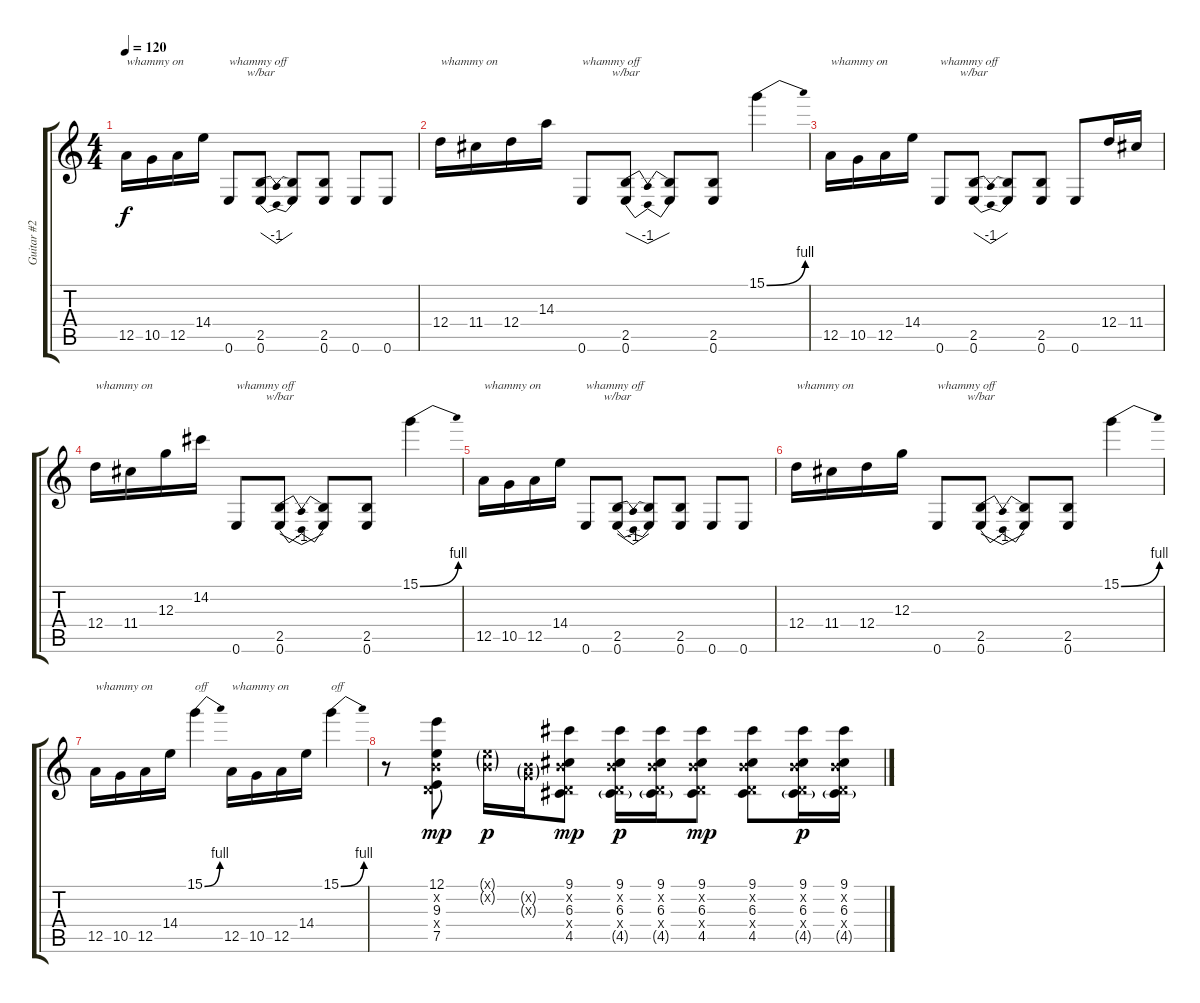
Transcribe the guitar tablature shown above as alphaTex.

\track ("Guitar #2" "Guitar #2") {instrument distortionguitar}
\staff {score tabs}
\tuning (E4 B3 G3 D3 A2 E2) {hide}
\ts (4 4)
\tempo 120
\clef g2
\ks c
12.5.16{txt "whammy on" dy f} 10.5.16 12.5.16 14.4.16 0.6.8{txt "whammy off"} (2.5 0.6).8{tbe (dip default 0 0 30 -4 60 0)} (2.5{t} 0.6{t}).8 (2.5 0.6).8 0.6.8 0.6.8 |
12.4.16{txt "whammy on"} 11.4.16 12.4.16 14.3.16 0.6.8{txt "whammy off"} (2.5 0.6).8{tbe (dip default 0 0 30 -4 60 0)} (2.5{t} 0.6{t}).8 (2.5 0.6).8 15.1{be (bend 0 0 60 4)}.4 |
12.5.16{txt "whammy on"} 10.5.16 12.5.16 14.4.16 0.6.8{txt "whammy off"} (2.5 0.6).8{tbe (dip default 0 0 30 -4 60 0)} (2.5{t} 0.6{t}).8 (2.5 0.6).8 0.6.8 12.4.16 11.4.16 |
12.4.16{txt "whammy on"} 11.4.16 12.3.16 14.2.16 0.6.8{txt "whammy off"} (2.5 0.6).8{tbe (dip default 0 0 30 -4 60 0)} (2.5{t} 0.6{t}).8 (2.5 0.6).8 15.1{be (bend 0 0 60 4)}.4 |
12.5.16{txt "whammy on"} 10.5.16 12.5.16 14.4.16 0.6.8{txt "whammy off"} (2.5 0.6).8{tbe (dip default 0 0 30 -4 60 0)} (2.5{t} 0.6{t}).8 (2.5 0.6).8 0.6.8 0.6.8 |
12.4.16{txt "whammy on"} 11.4.16 12.4.16 12.3.16 0.6.8{txt "whammy off"} (2.5 0.6).8{tbe (dip default 0 0 30 -4 60 0)} (2.5{t} 0.6{t}).8 (2.5 0.6).8 15.1{be (bend 0 0 60 4)}.4 |
12.5.16{txt "whammy on"} 10.5.16 12.5.16 14.4.16 15.1{be (bend 0 0 60 4)}.4{txt "off"} 12.5.16{txt "whammy on"} 10.5.16 12.5.16 14.4.16 15.1{be (bend 0 0 60 4)}.4{txt "off"} |
r.8 (12.1 0.2{x} 9.3 0.4{x} 7.5).8{dy mp} (0.1{g x} 0.2{g x}).16{dy p} (0.2{g x} 0.3{g x}).16 (9.1 0.2{x} 6.3 0.4{x} 4.5).8{dy mp} (9.1 0.2{x} 6.3 0.4{x} 4.5{g}).16{dy p} (9.1 0.2{x} 6.3 0.4{x} 4.5{g}).16 (9.1 0.2{x} 6.3 0.4{x} 4.5).8{dy mp} (9.1 0.2{x} 6.3 0.4{x} 4.5).8 (9.1 0.2{x} 6.3 0.4{x} 4.5{g}).16{dy p} (9.1 0.2{x} 6.3 0.4{x} 4.5{g}).16
